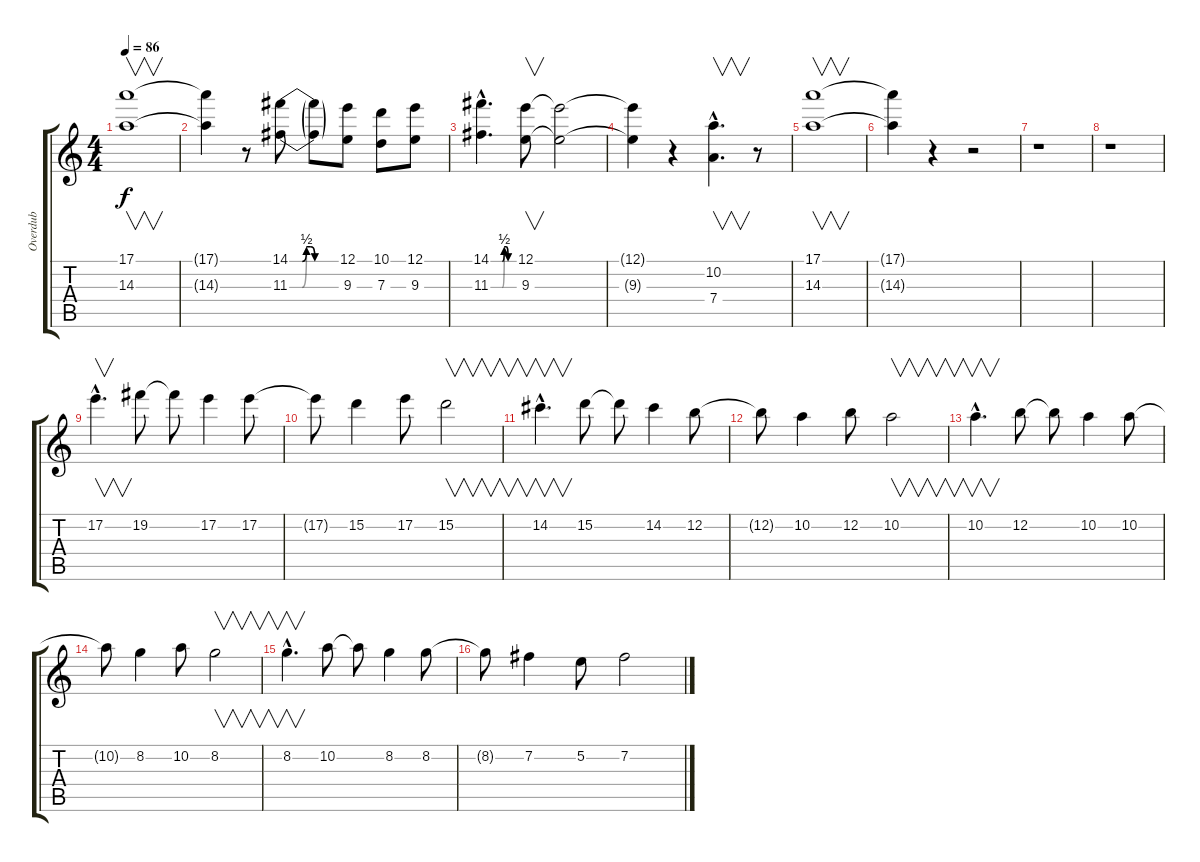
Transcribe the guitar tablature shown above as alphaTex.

\track ("Overdub" "Overdub") {instrument electricguitarjazz}
\staff {score tabs}
\tuning (E4 B3 G3 D3 A2 E2) {hide}
\ts (4 4)
\tempo 86
\clef g2
\ks c
(17.1 14.3).1{v dy f} |
(17.1{t} 14.3{t}).4 r.8 (14.1{be (custom 0 0 15 0 20 2 25 2 30 0 45 0 60 0)} 11.3{be (custom 0 0 15 0 20 2 25 2 30 0 45 0 60 0)}).8 (14.1{t} 11.3{t}).8 (12.1 9.3).8 (10.1 7.3).8 (12.1 9.3).8 |
(14.1{be (custom 0 0 30 0 35 2 40 2 45 0 60 0) hac} 11.3{be (custom 0 0 30 0 35 2 40 2 45 0 60 0) hac}).4{d} (12.1 9.3).8{v} (12.1{t} 9.3{t}).2 |
(12.1{t} 9.3{t}).4 r.4 (10.2{hac} 7.4{hac}).4{v d} r.8 |
(17.1 14.3).1{v} |
(17.1{t} 14.3{t}).4 r.4 r.2 |
r.1 |
r.1 |
17.2{hac}.4{v d} 19.2.8 19.2{t}.8 17.2.4 17.2.8 |
17.2{t}.8 15.2.4 17.2.8 15.2.2{v} |
14.2{hac}.4{v d} 15.2.8 15.2{t}.8 14.2.4 12.2.8 |
12.2{t}.8 10.2.4 12.2.8 10.2.2{v} |
10.2{hac}.4{v d} 12.2.8 12.2{t}.8 10.2.4 10.2.8 |
10.2{t}.8 8.2.4 10.2.8 8.2.2{v} |
8.2{hac}.4{v d} 10.2.8 10.2{t}.8 8.2.4 8.2.8 |
8.2{t}.8 7.2.4 5.2.8 7.2.2
